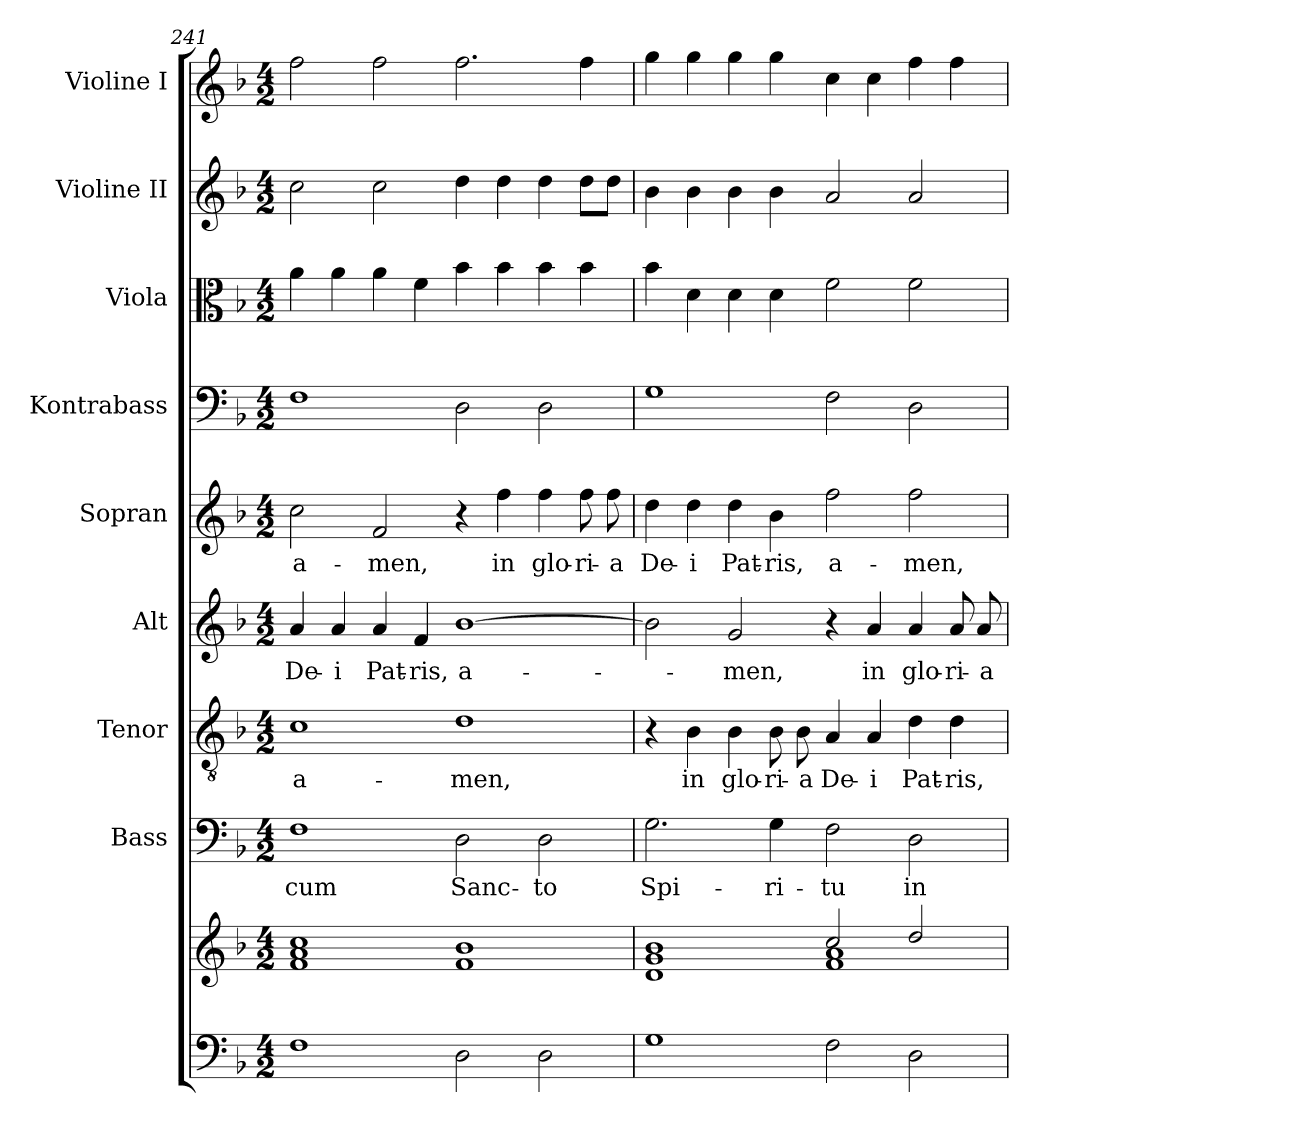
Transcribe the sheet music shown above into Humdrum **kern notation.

**kern	**kern	**kern	**text	**kern	**text	**kern	**text	**kern	**text	**kern	**kern	**kern	**kern
*part9	*part9	*part8	*part8	*part7	*part7	*part6	*part6	*part5	*part5	*part4	*part3	*part2	*part1
*staff10	*staff9	*staff8	*staff8	*staff7	*staff7	*staff6	*staff6	*staff5	*staff5	*staff4	*staff3	*staff2	*staff1
*	*	*I"Bass	*	*I"Tenor	*	*I"Alt	*	*I"Sopran	*	*I"Kontrabass	*I"Viola	*I"Violine II	*I"Violine I
*	*	*I'B.	*	*I'T.	*	*I'A.	*	*I'S.	*	*I'Kb.	*I'Vla.	*I'Vl. II	*I'Vl. I
!!LO:PB:g=z
*clefF4	*clefG2	*clefF4	*	*clefGv2	*	*clefG2	*	*clefG2	*	*clefF4	*clefC3	*clefG2	*clefG2
*	*	*	*	*	*	*	*	*	*	*ITrd7c12	*	*	*
*k[b-]	*k[b-]	*k[b-]	*	*k[b-]	*	*k[b-]	*	*k[b-]	*	*k[b-]	*k[b-]	*k[b-]	*k[b-]
*F:	*F:	*F:	*	*F:	*	*F:	*	*F:	*	*F:	*F:	*F:	*F:
*M4/2	*M4/2	*M4/2	*	*M4/2	*	*M4/2	*	*M4/2	*	*M4/2	*M4/2	*M4/2	*M4/2
=241	=241	=241	=241	=241	=241	=241	=241	=241	=241	=241	=241	=241	=241
!	!	!	!LO:LY:b	!	!LO:LY:b	!	!LO:LY:b	!	!LO:LY:b	!	!	!	!
1F	1f 1a 1cc	1F	cum	1c	a-	4a/	De-	2cc\	a-	1FF	4a\	2cc\	2ff\
!	!	!	!	!	!	!	!LO:LY:b	!	!	!	!	!	!
.	.	.	.	.	.	4a/	-i	.	.	.	4a\	.	.
!	!	!	!	!	!	!	!LO:LY:b	!	!LO:LY:b	!	!	!	!
.	.	.	.	.	.	4a/	Pat-	2f/	-men,	.	4a\	2cc\	2ff\
!	!	!	!	!	!	!	!LO:LY:b	!	!	!	!	!	!
.	.	.	.	.	.	4f/	-ris,	.	.	.	4f\	.	.
!	!	!	!LO:LY:b	!	!LO:LY:b	!	!LO:LY:b	!	!	!	!	!	!
2D\	1f 1b-	2D\	Sanc-	1d	-men,	[1b-	a-	4r	.	2DD\	4b-\	4dd\	2.ff\
!	!	!	!	!	!	!	!	!	!LO:LY:b	!	!	!	!
.	.	.	.	.	.	.	.	4ff\	in	.	4b-\	4dd\	.
!	!	!	!LO:LY:b	!	!	!	!	!	!LO:LY:b	!	!	!	!
2D\	.	2D\	-to	.	.	.	.	4ff\	glo-	2DD\	4b-\	4dd\	.
!	!	!	!	!	!	!	!	!	!LO:LY:b	!	!	!	!
.	.	.	.	.	.	.	.	8ff\	-ri-	.	4b-\	8dd\L	4ff\
!	!	!	!	!	!	!	!	!	!LO:LY:b	!	!	!	!
.	.	.	.	.	.	.	.	8ff\	-a	.	.	8dd\J	.
=242	=242	=242	=242	=242	=242	=242	=242	=242	=242	=242	=242	=242	=242
*	*^	*	*	*	*	*	*	*	*	*	*	*	*
!	!	!	!	!LO:LY:b	!	!	!	!	!	!LO:LY:b	!	!	!	!
1G	1d 1g 1b-	1ryy	2.G\	Spi-	4r	.	2b-\]	.	4dd\	De-	1GG	4b-\	4b-\	4gg\
!	!	!	!	!	!	!LO:LY:b	!	!	!	!LO:LY:b	!	!	!	!
.	.	.	.	.	4B-\	in	.	.	4dd\	-i	.	4d\	4b-\	4gg\
!	!	!	!	!	!	!LO:LY:b	!	!LO:LY:b	!	!LO:LY:b	!	!	!	!
.	.	.	.	.	4B-\	glo-	2g/	-men,	4dd\	Pat-	.	4d\	4b-\	4gg\
!	!	!	!	!LO:LY:b	!	!LO:LY:b	!	!	!	!LO:LY:b	!	!	!	!
.	.	.	4G\	-ri-	8B-\	-ri-	.	.	4b-\	-ris,	.	4d\	4b-\	4gg\
!	!	!	!	!	!	!LO:LY:b	!	!	!	!	!	!	!	!
.	.	.	.	.	8B-\	-a	.	.	.	.	.	.	.	.
!	!	!	!	!LO:LY:b	!	!LO:LY:b	!	!	!	!LO:LY:b	!	!	!	!
2F\	2cc/	1f 1a	2F\	-tu	4A/	De-	4r	.	2ff\	a-	2FF\	2f\	2a/	4cc\
!	!	!	!	!	!	!LO:LY:b	!	!LO:LY:b	!	!	!	!	!	!
.	.	.	.	.	4A/	-i	4a/	in	.	.	.	.	.	4cc\
!	!	!	!	!LO:LY:b	!	!LO:LY:b	!	!LO:LY:b	!	!LO:LY:b	!	!	!	!
2D\	2dd/	.	2D\	in	4d\	Pat-	4a/	glo-	2ff\	-men,	2DD\	2f\	2a/	4ff\
!	!	!	!	!	!	!LO:LY:b	!	!LO:LY:b	!	!	!	!	!	!
.	.	.	.	.	4d\	-ris,	8a/	-ri-	.	.	.	.	.	4ff\
!	!	!	!	!	!	!	!	!LO:LY:b	!	!	!	!	!	!
.	.	.	.	.	.	.	8a/	-a	.	.	.	.	.	.
*	*v	*v	*	*	*	*	*	*	*	*	*	*	*	*
=	=	=	=	=	=	=	=	=	=	=	=	=	=
*-	*-	*-	*-	*-	*-	*-	*-	*-	*-	*-	*-	*-	*-
